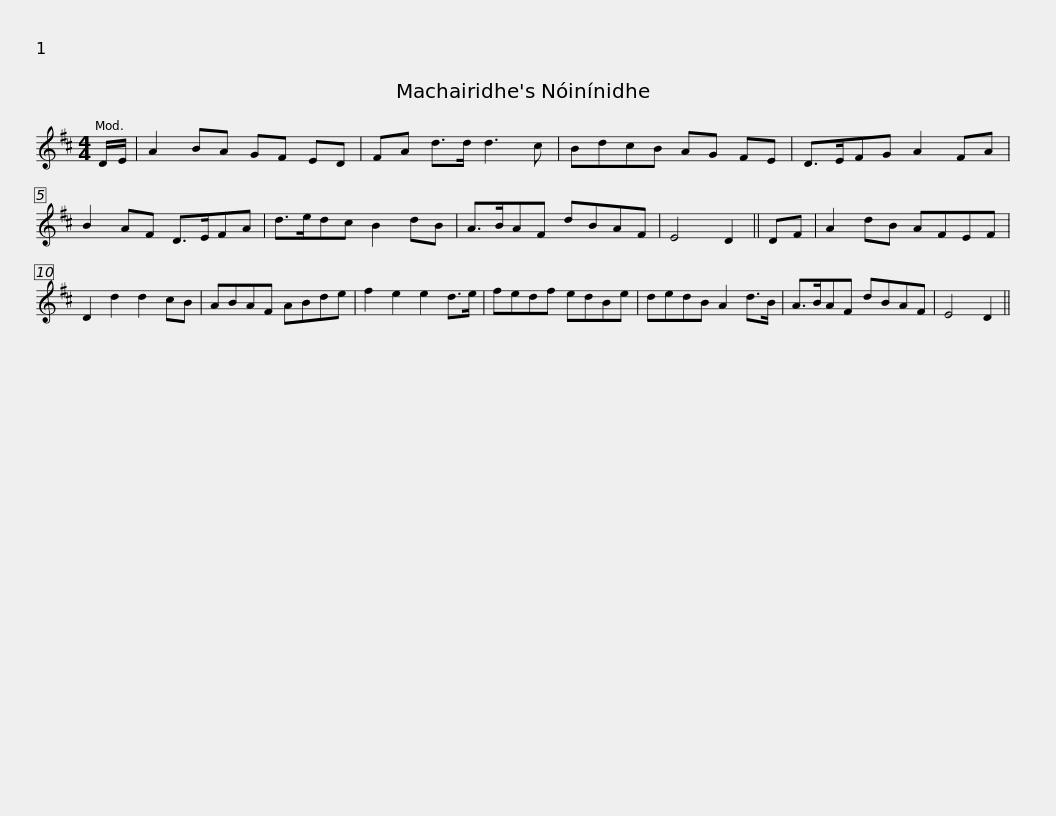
X:1
L:1/8
M:4/4
I:linebreak $
K:D
V:1 treble
V:1
 D/E/ | A2 BA GF ED | FA d>d d3 c | BdcB AG FE | D>EFG A2 FA | %5
 B2 AF D>EFA |$ d>edc B2 dB | A>BAF dBAF | E4 D2 || DF | %10
 A2 dB AFEF | D2 d2 d2 cB | ABAF ABde |$ f2 e2 e2 d>e | fedf edBe | %15
 dedB A2 d>B | A>BAF dBAF | E4 D2 || %18
